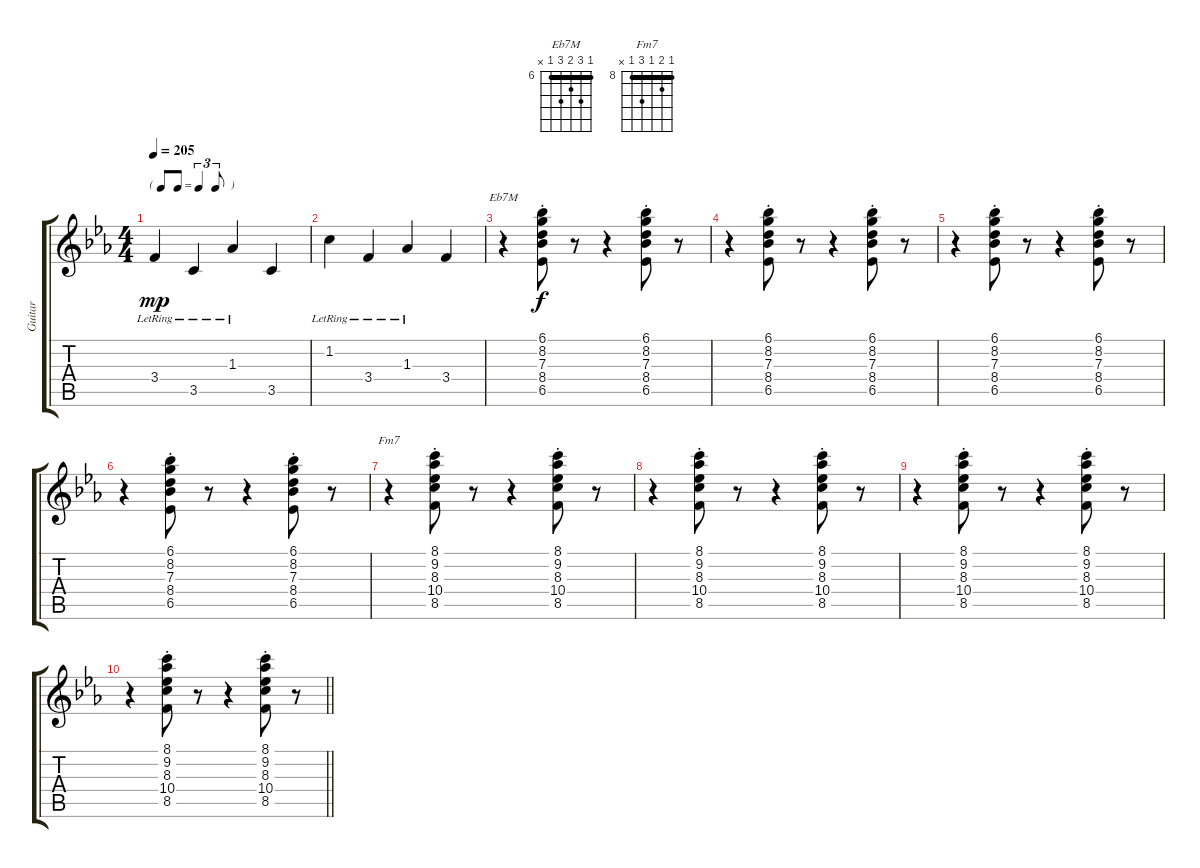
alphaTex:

\track ("Guitar" "Guitar") {instrument electricguitarclean}
\staff {score tabs}
\tuning (E4 B3 G3 D3 A2 E2) {hide}
\chord ("Eb7M" 6 8 7 8 6 x) {firstfret 6 barre 6}
\chord ("Fm7" 8 9 8 10 8 x) {firstfret 8 barre 8}
\ts (4 4)
\tf triplet8th
\tempo 205
\clef g2
\ks eb
3.4{lr}.4{dy mp} 3.5{lr}.4 1.3{lr}.4 3.5.4 |
1.2{lr}.4 3.4{lr}.4 1.3{lr}.4 3.4.4 |
r.4{ch "Eb7M"} (6.1{st} 8.2{st} 7.3{st} 8.4{st} 6.5{st}).8{dy f} r.8 r.4 (6.1{st} 8.2{st} 7.3{st} 8.4{st} 6.5{st}).8 r.8 |
r.4 (6.1{st} 8.2{st} 7.3{st} 8.4{st} 6.5{st}).8 r.8 r.4 (6.1{st} 8.2{st} 7.3{st} 8.4{st} 6.5{st}).8 r.8 |
r.4 (6.1{st} 8.2{st} 7.3{st} 8.4{st} 6.5{st}).8 r.8 r.4 (6.1{st} 8.2{st} 7.3{st} 8.4{st} 6.5{st}).8 r.8 |
r.4 (6.1{st} 8.2{st} 7.3{st} 8.4{st} 6.5{st}).8 r.8 r.4 (6.1{st} 8.2{st} 7.3{st} 8.4{st} 6.5{st}).8 r.8 |
r.4{ch "Fm7"} (8.1{st} 9.2{st} 8.3{st} 10.4{st} 8.5{st}).8 r.8 r.4 (8.1{st} 9.2{st} 8.3{st} 10.4{st} 8.5{st}).8 r.8 |
r.4 (8.1{st} 9.2{st} 8.3{st} 10.4{st} 8.5{st}).8 r.8 r.4 (8.1{st} 9.2{st} 8.3{st} 10.4{st} 8.5{st}).8 r.8 |
r.4 (8.1{st} 9.2{st} 8.3{st} 10.4{st} 8.5{st}).8 r.8 r.4 (8.1{st} 9.2{st} 8.3{st} 10.4{st} 8.5{st}).8 r.8 |
\barLineRight lightlight
r.4 (8.1{st} 9.2{st} 8.3{st} 10.4{st} 8.5{st}).8 r.8 r.4 (8.1{st} 9.2{st} 8.3{st} 10.4{st} 8.5{st}).8 r.8
